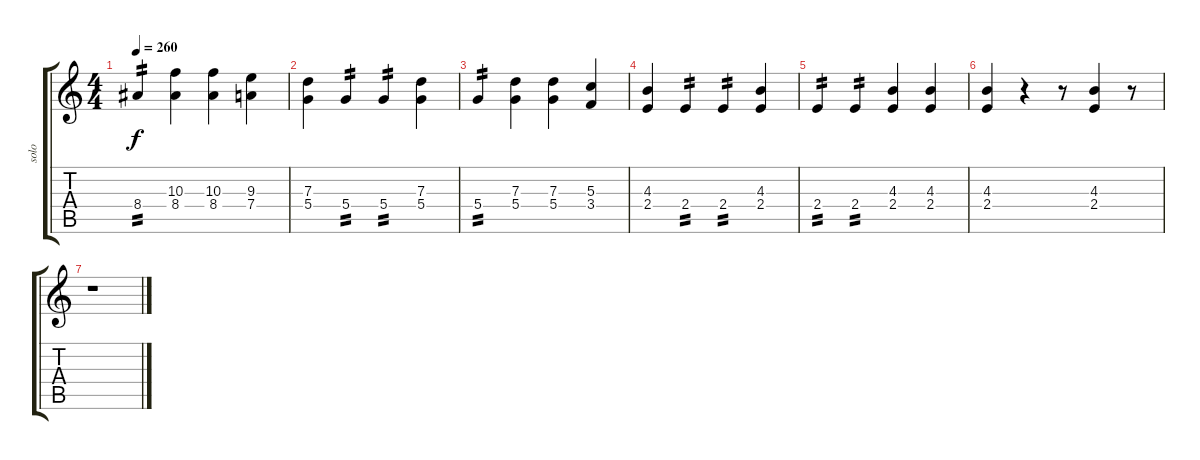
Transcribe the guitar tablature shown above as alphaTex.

\track ("solo" "solo") {instrument distortionguitar}
\staff {score tabs}
\tuning (E4 B3 G3 D3 A2 E2) {hide}
\ts (4 4)
\tempo 260
\clef g2
\ks c
8.4.4{tp 2 dy f} (10.3 8.4).4 (10.3 8.4).4 (9.3 7.4).4 |
(7.3 5.4).4 5.4.4{tp 2} 5.4.4{tp 2} (7.3 5.4).4 |
5.4.4{tp 2} (7.3 5.4).4 (7.3 5.4).4 (5.3 3.4).4 |
(4.3 2.4).4 2.4.4{tp 2} 2.4.4{tp 2} (4.3 2.4).4 |
2.4.4{tp 2} 2.4.4{tp 2} (4.3 2.4).4 (4.3 2.4).4 |
(4.3 2.4).4 r.4 r.8 (4.3 2.4).4 r.8 |
r.1
